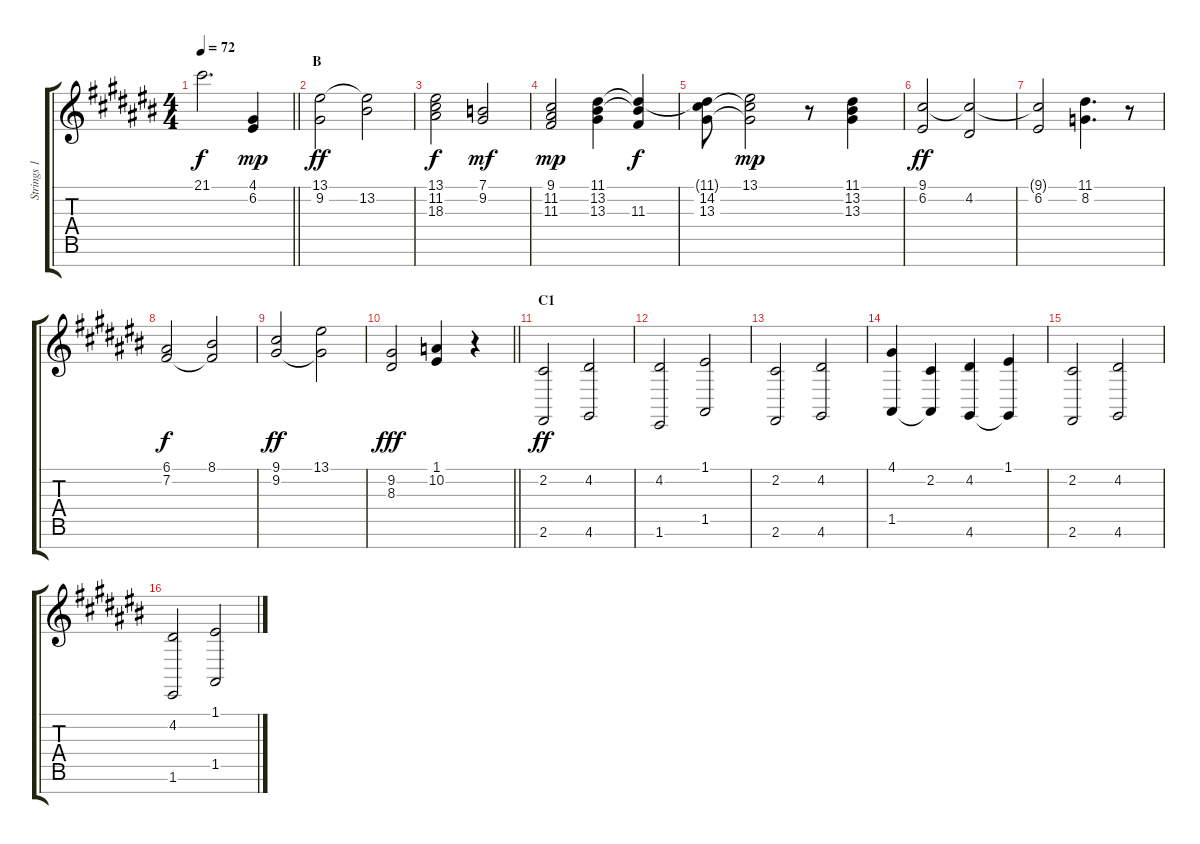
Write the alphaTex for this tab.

\track ("Strings 1" "Strings 1") {instrument stringensemble2}
\staff {score tabs}
\tuning (E4 B3 G3 D3 A2 E2 B1) {hide}
\ts (4 4)
\tempo 72
\clef g2
\barLineRight lightlight
\ks c#
21.1.2{d dy f volume 7} (4.1 6.2).4{dy mp volume 13} |
\section ("" "B")
(13.1 9.2).2{dy ff} (13.1{t} 13.2).2 |
(13.1 11.2 18.3).2{dy f} (7.1 9.2).2{dy mf} |
(9.1 11.2 11.3).2{dy mp} (11.1 13.2 13.3).4 (11.1{t} 13.2{t} 11.3).4{dy f} |
(11.1{t} 14.2 13.3).8 (13.1 14.2{t} 13.3{t}).2{dy mp volume 8} r.8 (11.1 13.2 13.3).4{volume 13} |
(9.1 6.2).2{dy ff} (9.1{t} 4.2).2 |
(9.1{t} 6.2).2 (11.1 8.2).4{d volume 7} r.8 |
(6.1 7.2).2{dy f volume 13} (8.1 7.2{t}).2 |
(9.1 9.2).2{dy ff} (13.1 9.2{t}).2 |
\barLineRight lightlight
(9.2 8.3).2{dy fff} (1.1 10.2).4 r.4 |
\section ("" "C1")
(2.2 2.6).2{dy ff} (4.2 4.6).2 |
(4.2 1.6).2 (1.1 1.5).2 |
(2.2 2.6).2 (4.2 4.6).2 |
(4.1 1.5).4 (2.2 1.5{t}).4 (4.2 4.6).4 (1.1 4.6{t}).4 |
(2.2 2.6).2 (4.2 4.6).2 |
(4.2 1.6).2 (1.1 1.5).2
